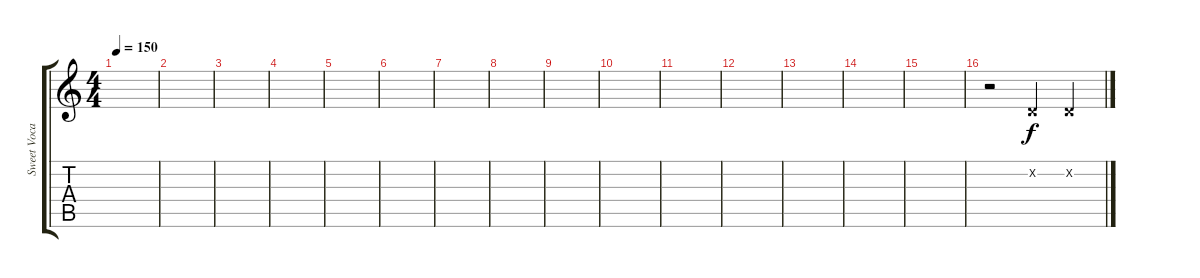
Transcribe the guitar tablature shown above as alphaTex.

\track ("Sweet Vocals" "Sweet Voca") {instrument sopranosax}
\staff {score tabs}
\tuning (E4 B3 G3 D3 A2 E2) {hide}
\ts (4 4)
\tempo 150
\clef g2
\ks c
|
|
|
|
|
|
|
|
|
|
|
|
|
|
|
r.2 3.2{x}.4 3.2{x}.4
